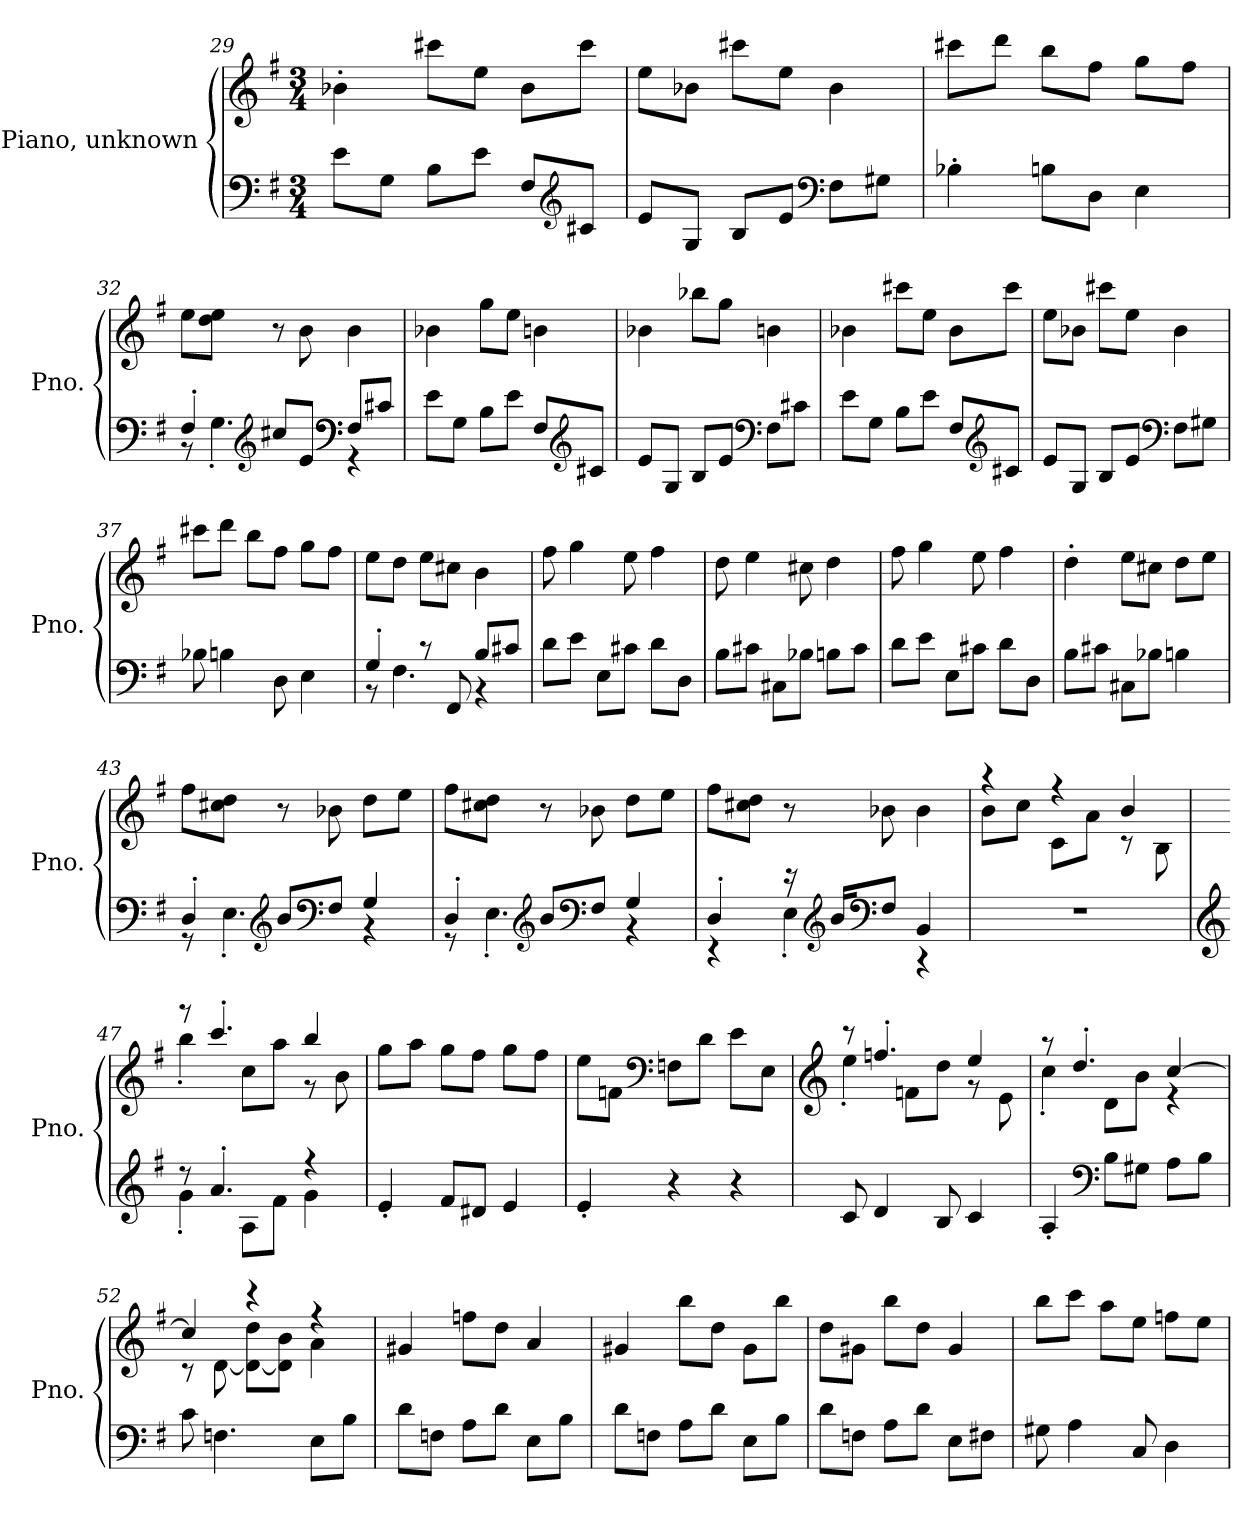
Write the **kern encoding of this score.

**kern	**kern
*part1	*part1
*staff2	*staff1
*I"Piano, unknown	*
*I'Pno.	*
*clefF4	*clefG2
*k[f#]	*k[f#]
*M3/4	*M3/4
=29	=29
8e\L	4b-X'\
8G\J	.
8B\L	8ccc#X\L
8e\J	8ee\J
8F#/L	8b-\L
*clefG2	*
8c#X/J	8ccc#\J
!!LO:PB:g=z
=30	=30
8e/L	8ee\L
8G/J	8b-X\J
8B/L	8ccc#X\L
8e/J	8ee\J
*clefF4	*
8F#\L	4b-\
8G#X\J	.
=31	=31
4B-X'\	8ccc#X\L
.	8ddd\J
8Bn\L	8bb\L
8D\J	8ff#\J
4E\	8gg\L
.	8ff#\J
=32	=32
*^	*
4F#'/	8r	8ee\L
.	4.G'\	8dd\ 8ee\J
*clefG2	*	*
8cc#X/L	.	8r
8e/J	.	8b\
*clefF4	*	*
8F#/L	4r	4b\
8c#X/J	.	.
*v	*v	*
=33	=33
8e\L	4b-X\
8G\J	.
8B\L	8gg\L
8e\J	8ee\J
8F#/L	4bn\
*clefG2	*
8c#X/J	.
!!LO:LB:g=z
=34	=34
8e/L	4b-X\
8G/J	.
8B/L	8bb-X\L
8e/J	8gg\J
*clefF4	*
8F#\L	4bn\
8c#X\J	.
=35	=35
8e\L	4b-X\
8G\J	.
8B\L	8ccc#X\L
8e\J	8ee\J
8F#/L	8b-\L
*clefG2	*
8c#X/J	8ccc#\J
=36	=36
8e/L	8ee\L
8G/J	8b-X\J
8B/L	8ccc#X\L
8e/J	8ee\J
*clefF4	*
8F#\L	4b-\
8G#X\J	.
=37	=37
8B-X\	8ccc#X\L
4Bn\	8ddd\J
.	8bb\L
8D\	8ff#\J
4E\	8gg\L
.	8ff#\J
!!LO:LB:g=z
=38	=38
*^	*
4G'/	8r	8ee\L
.	4.F#\	8dd\J
8r	.	8ee\L
8FF#/	.	8cc#X\J
8B/L	4r	4b\
8c#X/J	.	.
*v	*v	*
=39	=39
8d\L	8ff#\
8e\J	4gg\
8E\L	.
8c#X\J	8ee\
8d\L	4ff#\
8D\J	.
=40	=40
8B\L	8dd\
8c#X\J	4ee\
8C#X\L	.
8B-X\J	8cc#X\
8Bn\L	4dd\
8c#\J	.
=41	=41
8d\L	8ff#\
8e\J	4gg\
8E\L	.
8c#X\J	8ee\
8d\L	4ff#\
8D\J	.
!!LO:LB:g=z
=42	=42
8B\L	4dd'\
8c#X\J	.
8C#X\L	8ee\L
8B-X\J	8cc#X\J
4Bn\	8dd\L
.	8ee\J
=43	=43
*^	*
4D'/	8r	8ff#\L
.	4.E'\	8cc#X\ 8dd\J
*clefG2	*	*
8b/L	.	8r
*clefF4	*	*
8F#/J	.	8b-X\
4G/	4r	8dd\L
.	.	8ee\J
=44	=44	=44
4D'/	8r	8ff#\L
.	4.E'\	8cc#X\ 8dd\J
*clefG2	*	*
8b/L	.	8r
*clefF4	*	*
8F#/J	.	8b-X\
4G/	4r	8dd\L
.	.	8ee\J
!!LO:LB:g=z
=45	=45	=45
4D'/	4r	8ff#\L
.	.	8cc#X\ 8dd\J
16r	4E'\	8r
*clefG2	*	*
16b/KL	.	.
*clefF4	*	*
8F#/J	.	8b-X\
4BB/	4r	4b-\
*v	*v	*
=46	=46
*	*^
2.r	4r	8b\L
.	.	8cc\J
.	4r	8c\L
.	.	8a\J
.	4b/	8r
.	.	8B\
=47	=47	=47
*clefG2	*	*
*^	*	*
8r	4g'\	8r	4bb'\
4.a'/	.	4.ccc'/	.
.	8A\L	.	8cc\L
.	8f#\J	.	8aa\J
4r	4g\	4bb/	8r
.	.	.	8b\
*v	*v	*	*
*	*v	*v
=48	=48
4e'/	8gg\L
.	8aa\J
8f#/L	8gg\L
8d#X/J	8ff#\J
4e/	8gg\L
.	8ff#\J
!!LO:LB:g=z
=49	=49
4e'/	8ee\L
.	8fn\J
*	*clefF4
4r	8Fn\L
.	8d\J
4r	8e\L
.	8E\J
=50	=50
*	*clefG2
*	*^
8c/	8r	4ee'\
4d/	4.ffn'/	.
.	.	8fn\L
8B/	.	8dd\J
4c/	4ee/	8r
.	.	8e\
=51	=51	=51
4A'/	8r	4cc'\
.	4.dd'/	.
*clefF4	*	*
8B\L	.	8d\L
8G#X\J	.	8b\J
8A\L	[4cc/	4r
8B\J	.	.
=52	=52	=52
8c\	4cc/]	8r
4.Fn\	.	[8d\
.	4r	8d\_ 8dd\L
.	.	8d\] 8b\J
8E\L	4r	4a\
8B\J	.	.
*	*v	*v
!!LO:PB:g=z
=53	=53
8d\L	4g#X/
8Fn\J	.
8A\L	8ffn\L
8d\J	8dd\J
8E\L	4a/
8B\J	.
=54	=54
8d\L	4g#X/
8Fn\J	.
8A\L	8bb\L
8d\J	8dd\J
8E\L	8g#\L
8B\J	8bb\J
=55	=55
8d\L	8dd\L
8Fn\J	8g#X\J
8A\L	8bb\L
8d\J	8dd\J
8E\L	4g#/
8F#X\J	.
=56	=56
8G#X\	8bb\L
4A\	8ccc\J
.	8aa\L
8C/	8ee\J
4D\	8ffn\L
.	8ee\J
=	=
*-	*-
